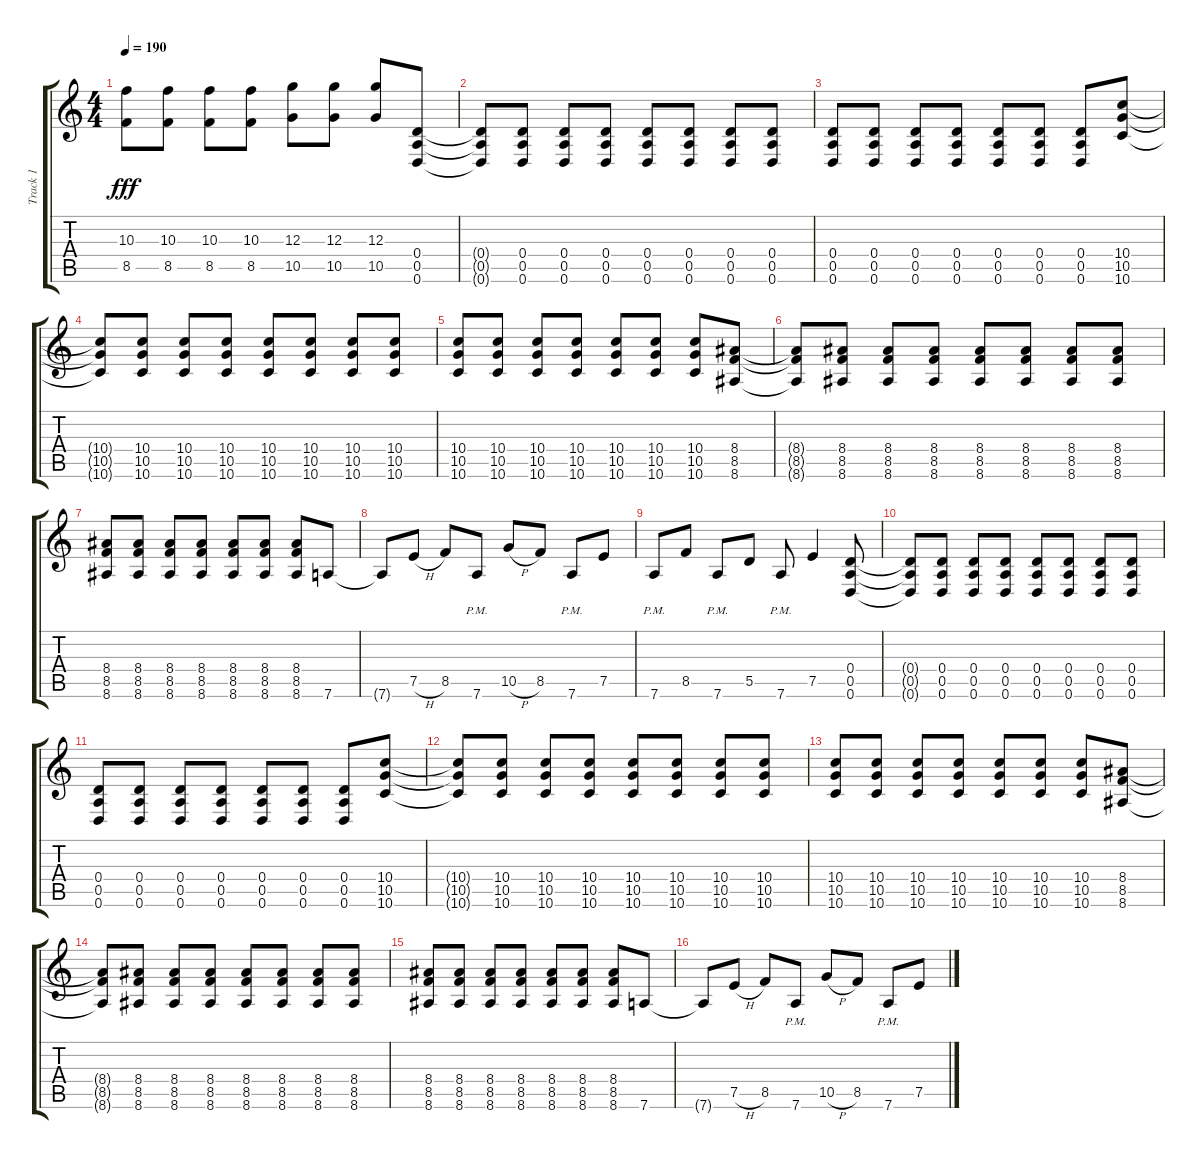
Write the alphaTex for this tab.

\track ("Track 1" "Track 1") {instrument distortionguitar}
\staff {score tabs}
\tuning (E4 B3 G3 D3 A2 D2) {hide}
\ts (4 4)
\tempo 190
\clef g2
\ks c
(10.3 8.5).8{dy fff} (10.3 8.5).8 (10.3 8.5).8 (10.3 8.5).8 (12.3 10.5).8 (12.3 10.5).8 (12.3 10.5).8 (0.4 0.5 0.6).8 |
(0.4{t} 0.5{t} 0.6{t}).8 (0.4 0.5 0.6).8 (0.4 0.5 0.6).8 (0.4 0.5 0.6).8 (0.4 0.5 0.6).8 (0.4 0.5 0.6).8 (0.4 0.5 0.6).8 (0.4 0.5 0.6).8 |
(0.4 0.5 0.6).8 (0.4 0.5 0.6).8 (0.4 0.5 0.6).8 (0.4 0.5 0.6).8 (0.4 0.5 0.6).8 (0.4 0.5 0.6).8 (0.4 0.5 0.6).8 (10.4 10.5 10.6).8 |
(10.4{t} 10.5{t} 10.6{t}).8 (10.4 10.5 10.6).8 (10.4 10.5 10.6).8 (10.4 10.5 10.6).8 (10.4 10.5 10.6).8 (10.4 10.5 10.6).8 (10.4 10.5 10.6).8 (10.4 10.5 10.6).8 |
(10.4 10.5 10.6).8 (10.4 10.5 10.6).8 (10.4 10.5 10.6).8 (10.4 10.5 10.6).8 (10.4 10.5 10.6).8 (10.4 10.5 10.6).8 (10.4 10.5 10.6).8 (8.4 8.5 8.6).8 |
(8.4{t} 8.5{t} 8.6{t}).8 (8.4 8.5 8.6).8 (8.4 8.5 8.6).8 (8.4 8.5 8.6).8 (8.4 8.5 8.6).8 (8.4 8.5 8.6).8 (8.4 8.5 8.6).8 (8.4 8.5 8.6).8 |
(8.4 8.5 8.6).8 (8.4 8.5 8.6).8 (8.4 8.5 8.6).8 (8.4 8.5 8.6).8 (8.4 8.5 8.6).8 (8.4 8.5 8.6).8 (8.4 8.5 8.6).8 7.6.8 |
7.6{t}.8 7.5{h}.8 8.5.8 7.6{pm}.8 10.5{h}.8 8.5.8 7.6{pm}.8 7.5.8 |
7.6{pm}.8 8.5.8 7.6{pm}.8 5.5.8 7.6{pm}.8 7.5.4 (0.4 0.5 0.6).8 |
(0.4{t} 0.5{t} 0.6{t}).8 (0.4 0.5 0.6).8 (0.4 0.5 0.6).8 (0.4 0.5 0.6).8 (0.4 0.5 0.6).8 (0.4 0.5 0.6).8 (0.4 0.5 0.6).8 (0.4 0.5 0.6).8 |
(0.4 0.5 0.6).8 (0.4 0.5 0.6).8 (0.4 0.5 0.6).8 (0.4 0.5 0.6).8 (0.4 0.5 0.6).8 (0.4 0.5 0.6).8 (0.4 0.5 0.6).8 (10.4 10.5 10.6).8 |
(10.4{t} 10.5{t} 10.6{t}).8 (10.4 10.5 10.6).8 (10.4 10.5 10.6).8 (10.4 10.5 10.6).8 (10.4 10.5 10.6).8 (10.4 10.5 10.6).8 (10.4 10.5 10.6).8 (10.4 10.5 10.6).8 |
(10.4 10.5 10.6).8 (10.4 10.5 10.6).8 (10.4 10.5 10.6).8 (10.4 10.5 10.6).8 (10.4 10.5 10.6).8 (10.4 10.5 10.6).8 (10.4 10.5 10.6).8 (8.4 8.5 8.6).8 |
(8.4{t} 8.5{t} 8.6{t}).8 (8.4 8.5 8.6).8 (8.4 8.5 8.6).8 (8.4 8.5 8.6).8 (8.4 8.5 8.6).8 (8.4 8.5 8.6).8 (8.4 8.5 8.6).8 (8.4 8.5 8.6).8 |
(8.4 8.5 8.6).8 (8.4 8.5 8.6).8 (8.4 8.5 8.6).8 (8.4 8.5 8.6).8 (8.4 8.5 8.6).8 (8.4 8.5 8.6).8 (8.4 8.5 8.6).8 7.6.8 |
7.6{t}.8 7.5{h}.8 8.5.8 7.6{pm}.8 10.5{h}.8 8.5.8 7.6{pm}.8 7.5.8
